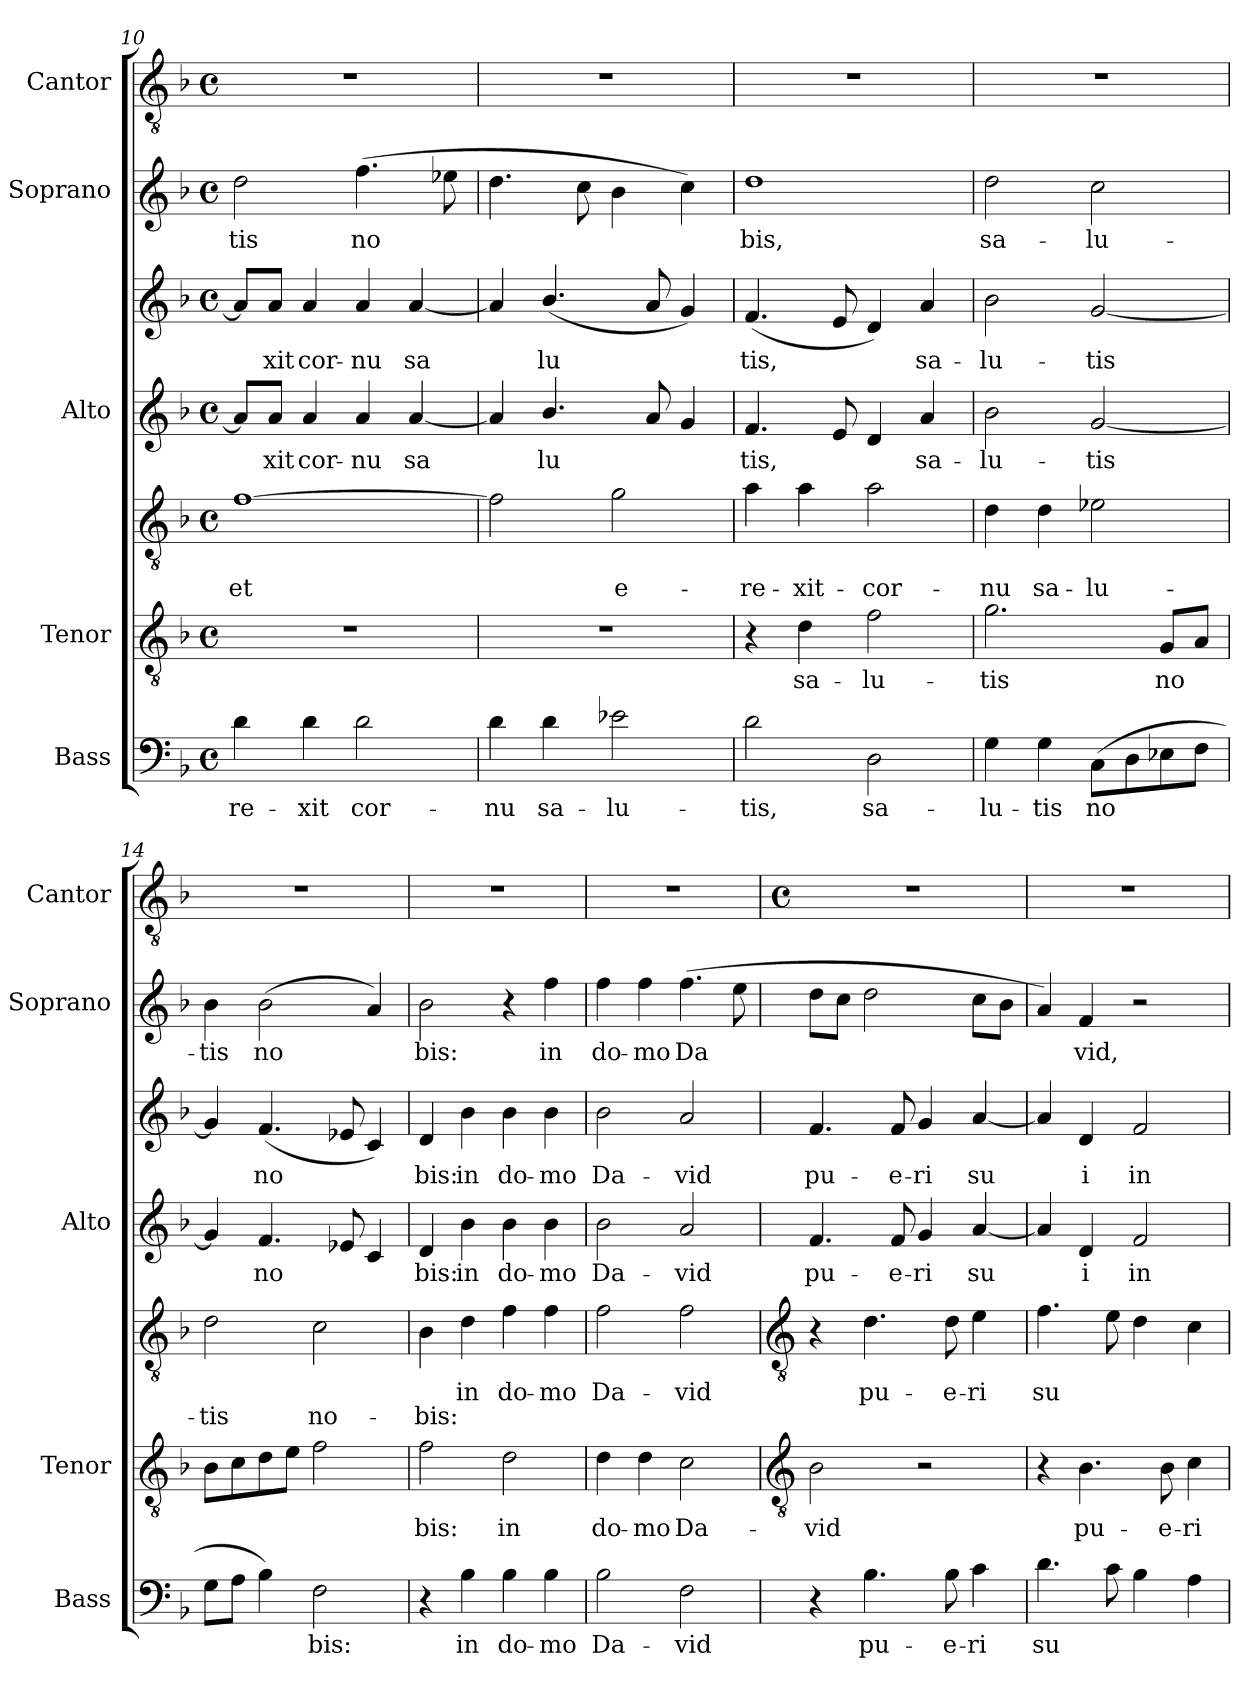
**kern	**text	**kern	**text	**kern	**text	**text	**kern	**text	**kern	**text	**kern	**text	**kern
*part5	*part5	*part4	*part4	*part4	*part4	*part4	*part3	*part3	*part3	*part3	*part2	*part2	*part1
*staff7	*staff7	*staff6	*staff6	*staff5	*staff5	*staff5	*staff4	*staff4	*staff3	*staff3	*staff2	*staff2	*staff1
*I"Bass	*	*I"Tenor	*	*	*	*	*I"Alto	*	*	*	*I"Soprano	*	*I"Cantor
*I'Bass	*	*I'Tenor	*	*	*	*	*I'Alto	*	*	*	*I'Soprano	*	*I'Cantor
!!LO:LB:g=z
*clefF4	*	*clefGv2	*	*clefGv2	*	*	*	*	*clefG2	*	*clefG2	*	*clefGv2
*k[b-]	*	*k[b-]	*	*k[b-]	*	*	*k[b-]	*	*k[b-]	*	*k[b-]	*	*k[b-]
*F:	*	*F:	*	*F:	*	*	*F:	*	*F:	*	*F:	*	*F:
*M4/4	*	*M4/4	*	*M4/4	*	*	*M4/4	*	*M4/4	*	*M4/4	*	*M4/4
*met(c)	*	*met(c)	*	*met(c)	*	*	*met(c)	*	*met(c)	*	*met(c)	*	*met(c)
=10	=10	=10	=10	=10	=10	=10	=10	=10	=10	=10	=10	=10	=10
!	!LO:LY:b	!	!	!	!	!LO:LY:b	!	!	!	!	!	!LO:LY:b	!
4d	-re-	1r	.	[1f	.	et	8aL]	.	8aL]	.	2dd	-tis	1r
!	!	!	!	!	!	!	!	!LO:LY:b	!	!LO:LY:b	!	!	!
.	.	.	.	.	.	.	8aJ	xit	8aJ	xit	.	.	.
!	!LO:LY:b	!	!	!	!	!	!	!LO:LY:b	!	!LO:LY:b	!	!	!
4d	-xit	.	.	.	.	.	4a	cor-	4a	cor-	.	.	.
!	!LO:LY:b	!	!	!	!	!	!	!LO:LY:b	!	!LO:LY:b	!	!LO:LY:b	!
2d	cor-	.	.	.	.	.	4a	-nu	4a	-nu	(>4.ff	no	.
!	!	!	!	!	!	!	!	!LO:LY:b	!	!LO:LY:b	!	!	!
.	.	.	.	.	.	.	[4a	sa	[4a	sa	.	.	.
.	.	.	.	.	.	.	.	.	.	.	8ee-	.	.
=11	=11	=11	=11	=11	=11	=11	=11	=11	=11	=11	=11	=11	=11
!	!LO:LY:b	!	!	!	!	!	!	!	!	!	!	!	!
4d	-nu	1r	.	2f]	.	.	4a]	.	4a]	.	4.dd	.	1r
!	!LO:LY:b	!	!	!	!	!	!	!LO:LY:b	!	!LO:LY:b	!	!	!
4d	sa-	.	.	.	.	.	4.b-/	lu	(<4.b-/	lu	.	.	.
.	.	.	.	.	.	.	.	.	.	.	8cc	.	.
!	!LO:LY:b	!	!	!	!	!LO:LY:b	!	!	!	!	!	!	!
2e-	-lu-	.	.	2g	.	e-	.	.	.	.	4b-	.	.
.	.	.	.	.	.	.	8a	.	8a	.	.	.	.
.	.	.	.	.	.	.	4g	.	4g)	.	4cc)	.	.
=12	=12	=12	=12	=12	=12	=12	=12	=12	=12	=12	=12	=12	=12
!	!LO:LY:b	!	!	!	!	!LO:LY:b	!	!LO:LY:b	!	!LO:LY:b	!	!LO:LY:b	!
2d	-tis,	4r	.	4a	.	-re-	4.f	tis,	(<4.f	tis,	1dd	bis,	1r
!	!	!	!LO:LY:b	!	!	!LO:LY:b	!	!	!	!	!	!	!
.	.	4d	-sa-	4a	.	-xit-	.	.	.	.	.	.	.
.	.	.	.	.	.	.	8e	.	8e	.	.	.	.
!	!LO:LY:b	!	!LO:LY:b	!	!	!LO:LY:b	!	!	!	!	!	!	!
2D	sa-	2f	-lu-	2a	.	-cor-	4d	.	4d)	.	.	.	.
!	!	!	!	!	!	!	!	!LO:LY:b	!	!LO:LY:b	!	!	!
.	.	.	.	.	.	.	4a	sa-	4a	sa-	.	.	.
=13	=13	=13	=13	=13	=13	=13	=13	=13	=13	=13	=13	=13	=13
!	!LO:LY:b	!	!LO:LY:b	!	!	!LO:LY:b	!	!LO:LY:b	!	!LO:LY:b	!	!LO:LY:b	!
4G	-lu-	2.g	-tis	4d	.	-nu	2b-	-lu-	2b-	-lu-	2dd	sa-	1r
!	!LO:LY:b	!	!	!	!	!LO:LY:b	!	!	!	!	!	!	!
4G	-tis	.	.	4d	.	sa-	.	.	.	.	.	.	.
!	!LO:LY:b	!	!	!	!	!LO:LY:b	!	!LO:LY:b	!	!LO:LY:b	!	!LO:LY:b	!
(>8CL	no	.	.	2e-X	.	-lu-	[2g	-tis	[2g	-tis	2cc	-lu-	.
8D	.	.	.	.	.	.	.	.	.	.	.	.	.
!	!	!	!LO:LY:b	!	!	!	!	!	!	!	!	!	!
8E-X	.	8GL	no	.	.	.	.	.	.	.	.	.	.
8FJ	.	8AJ	.	.	.	.	.	.	.	.	.	.	.
=14	=14	=14	=14	=14	=14	=14	=14	=14	=14	=14	=14	=14	=14
!	!	!	!	!	!	!LO:LY:b	!	!	!	!	!	!LO:LY:b	!
8GL	.	8B-L	.	2d	.	tis	4g]	.	4g]	.	4b-	-tis	1r
8AJ	.	8c	.	.	.	.	.	.	.	.	.	.	.
!	!	!	!	!	!	!	!	!LO:LY:b	!	!LO:LY:b	!	!LO:LY:b	!
4B-)	.	8d	.	.	.	.	4.f	no	(<4.f	no	(<2b-	no	.
.	.	8eJ	.	.	.	.	.	.	.	.	.	.	.
!	!LO:LY:b	!	!	!	!	!LO:LY:b	!	!	!	!	!	!	!
2F	bis:	2f	.	2c	.	no-	.	.	.	.	.	.	.
.	.	.	.	.	.	.	8e-	.	8e-	.	.	.	.
.	.	.	.	.	.	.	4c	.	4c)	.	4a)	.	.
=15	=15	=15	=15	=15	=15	=15	=15	=15	=15	=15	=15	=15	=15
!	!	!	!LO:LY:b	!	!	!LO:LY:b	!	!LO:LY:b	!	!LO:LY:b	!	!LO:LY:b	!
4r	.	2f	bis:	4B-	.	-bis:	4d	bis:	4d	bis:	2b-	bis:	1r
!	!LO:LY:b	!	!	!	!LO:LY:b	!	!	!LO:LY:b	!	!LO:LY:b	!	!	!
4B-	in	.	.	4d	in	.	4b-	in	4b-	in	.	.	.
!	!LO:LY:b	!	!LO:LY:b	!	!LO:LY:b	!	!	!LO:LY:b	!	!LO:LY:b	!	!	!
4B-	do-	2d	in	4f	do-	.	4b-	do-	4b-	do-	4r	.	.
!	!LO:LY:b	!	!	!	!LO:LY:b	!	!	!LO:LY:b	!	!LO:LY:b	!	!LO:LY:b	!
4B-	-mo	.	.	4f	-mo	.	4b-	-mo	4b-	-mo	4ff	in	.
=16	=16	=16	=16	=16	=16	=16	=16	=16	=16	=16	=16	=16	=16
!	!LO:LY:b	!	!LO:LY:b	!	!LO:LY:b	!	!	!LO:LY:b	!	!LO:LY:b	!	!LO:LY:b	!
2B-	Da-	4d	do-	2f	Da-	.	2b-	Da-	2b-	Da-	4ff	do-	1r
!	!	!	!LO:LY:b	!	!	!	!	!	!	!	!	!LO:LY:b	!
.	.	4d	-mo	.	.	.	.	.	.	.	4ff	-mo	.
!	!LO:LY:b	!	!LO:LY:b	!	!LO:LY:b	!	!	!LO:LY:b	!	!LO:LY:b	!	!LO:LY:b	!
2F	-vid	2c	Da-	2f	-vid	.	2a	-vid	2a	-vid	(>4.ff	Da	.
.	.	.	.	.	.	.	.	.	.	.	8ee	.	.
!!LO:LB:g=z
=17	=17	=17	=17	=17	=17	=17	=17	=17	=17	=17	=17	=17	=17
*	*	*clefGv2	*	*clefGv2	*	*	*	*	*	*	*	*	*
*	*	*	*	*	*	*	*	*	*	*	*	*	*M4/4
*	*	*	*	*	*	*	*	*	*	*	*	*	*met(c)
!	!	!	!LO:LY:b	!	!	!	!	!LO:LY:b	!	!LO:LY:b	!	!	!
4r	.	2B-	vid	4r	.	.	4.f	pu-	4.f	pu-	8ddL	.	1r
.	.	.	.	.	.	.	.	.	.	.	8ccJ	.	.
!	!LO:LY:b	!	!	!	!LO:LY:b	!	!	!	!	!	!	!	!
4.B-	pu-	.	.	4.d	-pu-	.	.	.	.	.	2dd	.	.
!	!	!	!	!	!	!	!	!LO:LY:b	!	!LO:LY:b	!	!	!
.	.	.	.	.	.	.	8f	-e-	8f	-e-	.	.	.
!	!	!	!	!	!	!	!	!LO:LY:b	!	!LO:LY:b	!	!	!
.	.	2r	.	.	.	.	4g	-ri	4g	-ri	.	.	.
!	!LO:LY:b	!	!	!	!LO:LY:b	!	!	!	!	!	!	!	!
8B-	-e-	.	.	8d	-e-	.	.	.	.	.	.	.	.
!	!LO:LY:b	!	!	!	!LO:LY:b	!	!	!LO:LY:b	!	!LO:LY:b	!	!	!
4c	-ri	.	.	4e	-ri	.	[4a	su	[4a	su	8ccL	.	.
.	.	.	.	.	.	.	.	.	.	.	8b-J	.	.
=18	=18	=18	=18	=18	=18	=18	=18	=18	=18	=18	=18	=18	=18
!	!LO:LY:b	!	!	!	!LO:LY:b	!	!	!	!	!	!	!	!
4.d	su	4r	.	4.f	su	.	4a]	.	4a]	.	4a)	.	1r
!	!	!	!LO:LY:b	!	!	!	!	!LO:LY:b	!	!LO:LY:b	!	!LO:LY:b	!
.	.	4.B-	pu-	.	.	.	4d	i	4d	i	4f	vid,	.
8c	.	.	.	8e	.	.	.	.	.	.	.	.	.
!	!	!	!	!	!	!	!	!LO:LY:b	!	!LO:LY:b	!	!	!
4B-	.	.	.	4d	.	.	2f	in	2f	in	2r	.	.
!	!	!	!LO:LY:b	!	!	!	!	!	!	!	!	!	!
.	.	8B-	-e-	.	.	.	.	.	.	.	.	.	.
!	!	!	!LO:LY:b	!	!	!	!	!	!	!	!	!	!
4A	.	4c	-ri	4c	.	.	.	.	.	.	.	.	.
=	=	=	=	=	=	=	=	=	=	=	=	=	=
*-	*-	*-	*-	*-	*-	*-	*-	*-	*-	*-	*-	*-	*-
